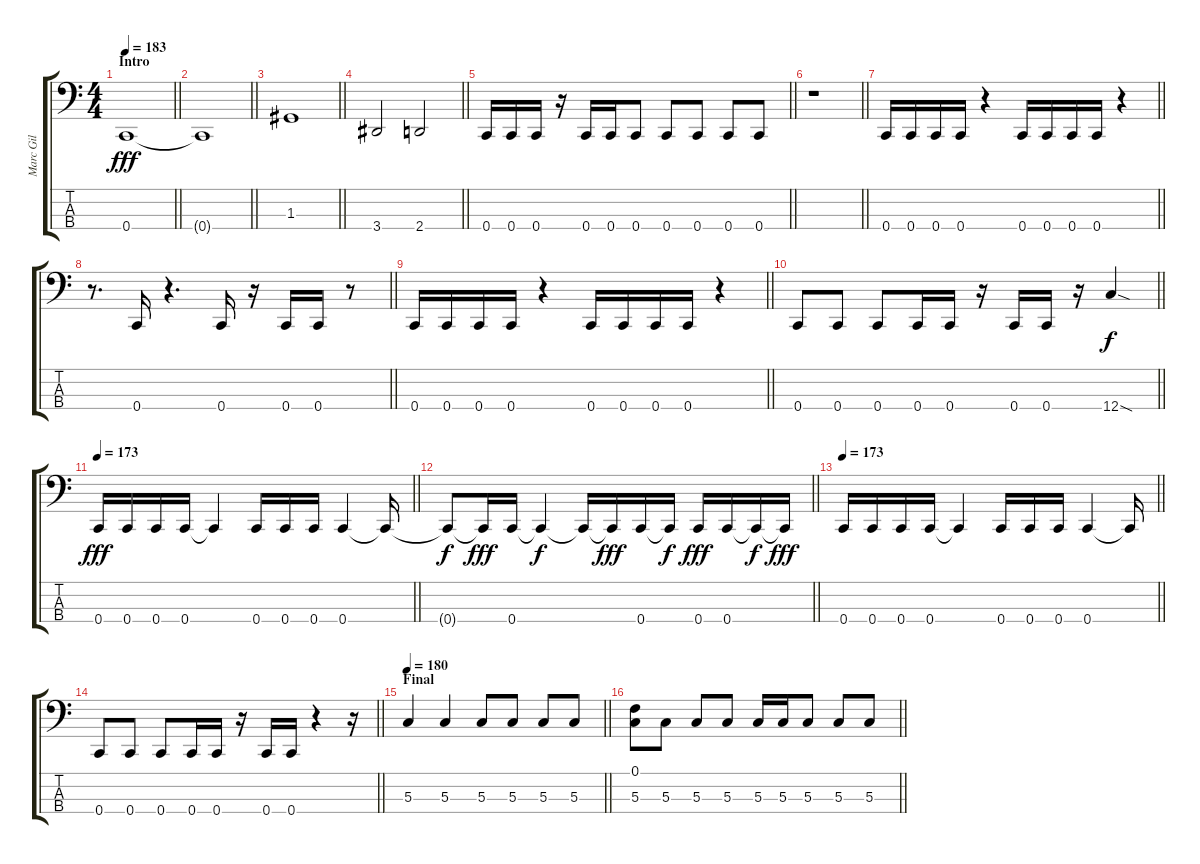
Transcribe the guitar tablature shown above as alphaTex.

\track ("Marc Gil" "Marc Gil") {instrument electricbassfinger}
\staff {score tabs}
\tuning (F2 C2 G1 C1) {hide}
\ts (4 4)
\section ("" "Intro")
\tempo 183
\clef f4
\barLineRight lightlight
\ks c
0.4.1{dy fff} |
\barLineRight lightlight
0.4{t}.1 |
\barLineRight lightlight
1.3.1 |
\barLineRight lightlight
3.4.2 2.4.2 |
\barLineRight lightlight
0.4.16 0.4.16 0.4.16 r.16 0.4.16 0.4.16 0.4.8 0.4.8 0.4.8 0.4.8 0.4.8 |
\barLineRight lightlight
r.1 |
\barLineRight lightlight
0.4.16 0.4.16 0.4.16 0.4.16 r.4 0.4.16 0.4.16 0.4.16 0.4.16 r.4 |
\barLineRight lightlight
r.8{d} 0.4.16 r.4{d} 0.4.16 r.16 0.4.16 0.4.16 r.8 |
\barLineRight lightlight
0.4.16 0.4.16 0.4.16 0.4.16 r.4 0.4.16 0.4.16 0.4.16 0.4.16 r.4 |
\barLineRight lightlight
0.4.8 0.4.8 0.4.8 0.4.16 0.4.16 r.16 0.4.16 0.4.16 r.16 12.4{sod}.4{dy f} |
\tempo 173
\barLineRight lightlight
0.4.16{dy fff} 0.4.16 0.4.16 0.4.16 0.4{t}.4 0.4.16 0.4.16 0.4.16 0.4.4 0.4{t}.16 |
\barLineRight lightlight
0.4{t}.8{dy f} 0.4{t}.16{dy fff} 0.4.16 0.4{t}.4{dy f} 0.4{t}.16 0.4{t}.16{dy fff} 0.4.16 0.4{t}.16{dy f} 0.4.16{dy fff} 0.4.16 0.4{t}.16{dy f} 0.4{t}.16{dy fff} |
\tempo 173
\barLineRight lightlight
0.4.16 0.4.16 0.4.16 0.4.16 0.4{t}.4 0.4.16 0.4.16 0.4.16 0.4.4 0.4{t}.16 |
\barLineRight lightlight
0.4.8 0.4.8 0.4.8 0.4.16 0.4.16 r.16 0.4.16 0.4.16 r.4 r.16 |
\section ("" "Final")
\tempo 180
\barLineRight lightlight
5.3.4 5.3.4 5.3.8 5.3.8 5.3.8 5.3.8 |
\barLineRight lightlight
(0.1 5.3).8 5.3.8 5.3.8 5.3.8 5.3.16 5.3.16 5.3.8 5.3.8 5.3.8
